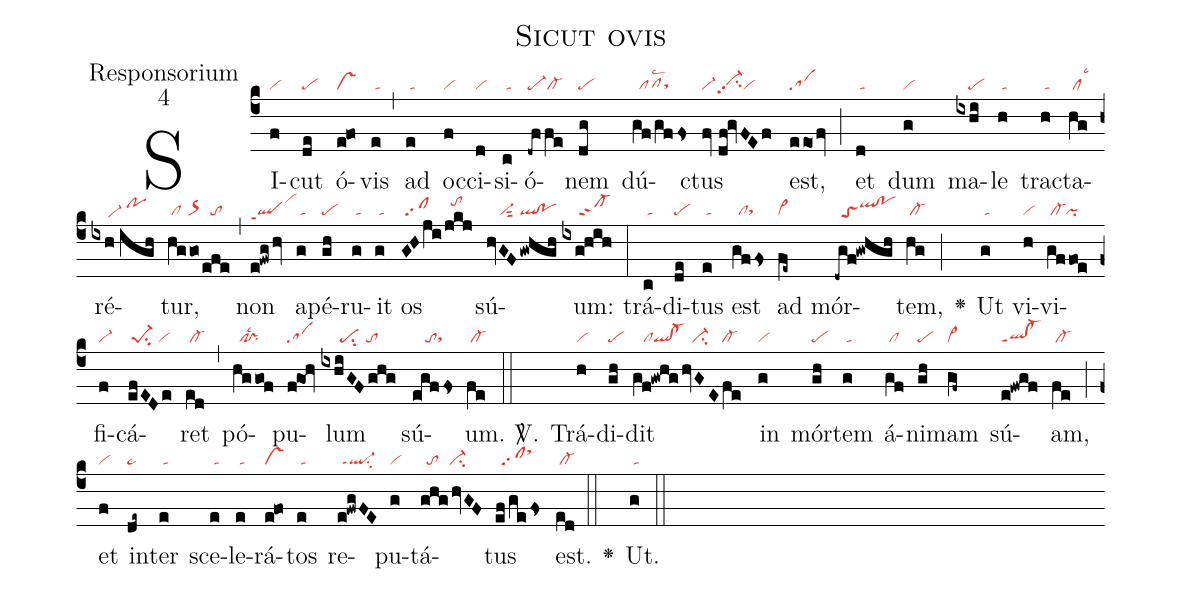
name:Sicut ovis;
office-part:Responsorium;
mode:4;
nabc-lines:1;
%%
(c4) SI(f|vi)cut(de|pe) ó(e!fo|vs)vis(e|/ta) (,)
ad(e|/ta) oc(f|vi)ci(d|vi)si(c|/ta)ó(-df/fe|pe-cl-)nem(dg|pe) dú(gf/gffs|//pflsc2`sthg)ctus(fv|vi-|//df!gvFEf|vi-hhpp2su2vi) est,(eeofv|sa) (;)
et(d|/ta) dum(g|vi) ma(ixhi|////pe)le(h|/ta) tra(h|/ta)cta(hg|/cllsc3)ré(ixh//igh|/////vi-he/pohi)tur,(hggo/efe|/cl//or>///to) (,)
non(e!fwghv|qlhdppt1vihk) a(g|/ta)pé(gh|pe)ru(g|/ta)it(g|/ta) os(GHji|/sf|/jkj|//tohj) sú(hvGF|////vi-sut2|/gwhgh|ql!po)um:(ixg!hih|/////sf-) (:)
trá(c|/ta)di(de|pe)tus(e|/ta) est(gffs|//clsthg) ad(fe~|cl~) mór(-dgf!gwhgh|//toSheqlhi!pohi)tem,(hg|/cl-) (;)

<v>\greheightstar</v>() Ut(g|/ta) vi(h|vi)vi(gf/foe|/cl-pi)fi(f|vi-)cá(efEDe|/pe-1su2/vi)ret(ed|/cl-) (,)
pó(hg/gof|//cl!prlsc2)pu(f!goh|sa)lum(ixhiGF/ghg|//////pesu2//to) sú(egffs|////tosthg)um.(fe|/cl-) (::)

<sp>V/</sp>.() Trá(h|vi)di(gh|pe)dit(gf!gwhg|///clql!cl-|/hvGE/fe|///ci-////cl-) in(g|vi) mór(gh|pe)tem(g|/ta)
á(gf|/cl)ni(gh|pe)mam(gf~|cl~) sú(e!fwgf|ql!cl-ppt1)am,(fe|/cl-) (;)
et(f|vi) in(de~|pe~)ter(e|/ta) sce(e|/ta)le(e|/ta)rá(e!fo|vs)tos(e|/ta)
re(e!fwgFE|/ql-ppt1su2)pu(g|vi)tá(ghghvGF|//to///ci-)tus(ef/gefs|//sfsthk) est.(ed|/cl-) (::)

<v>\greheightstar</v>() Ut.(g|/ta) (::)
